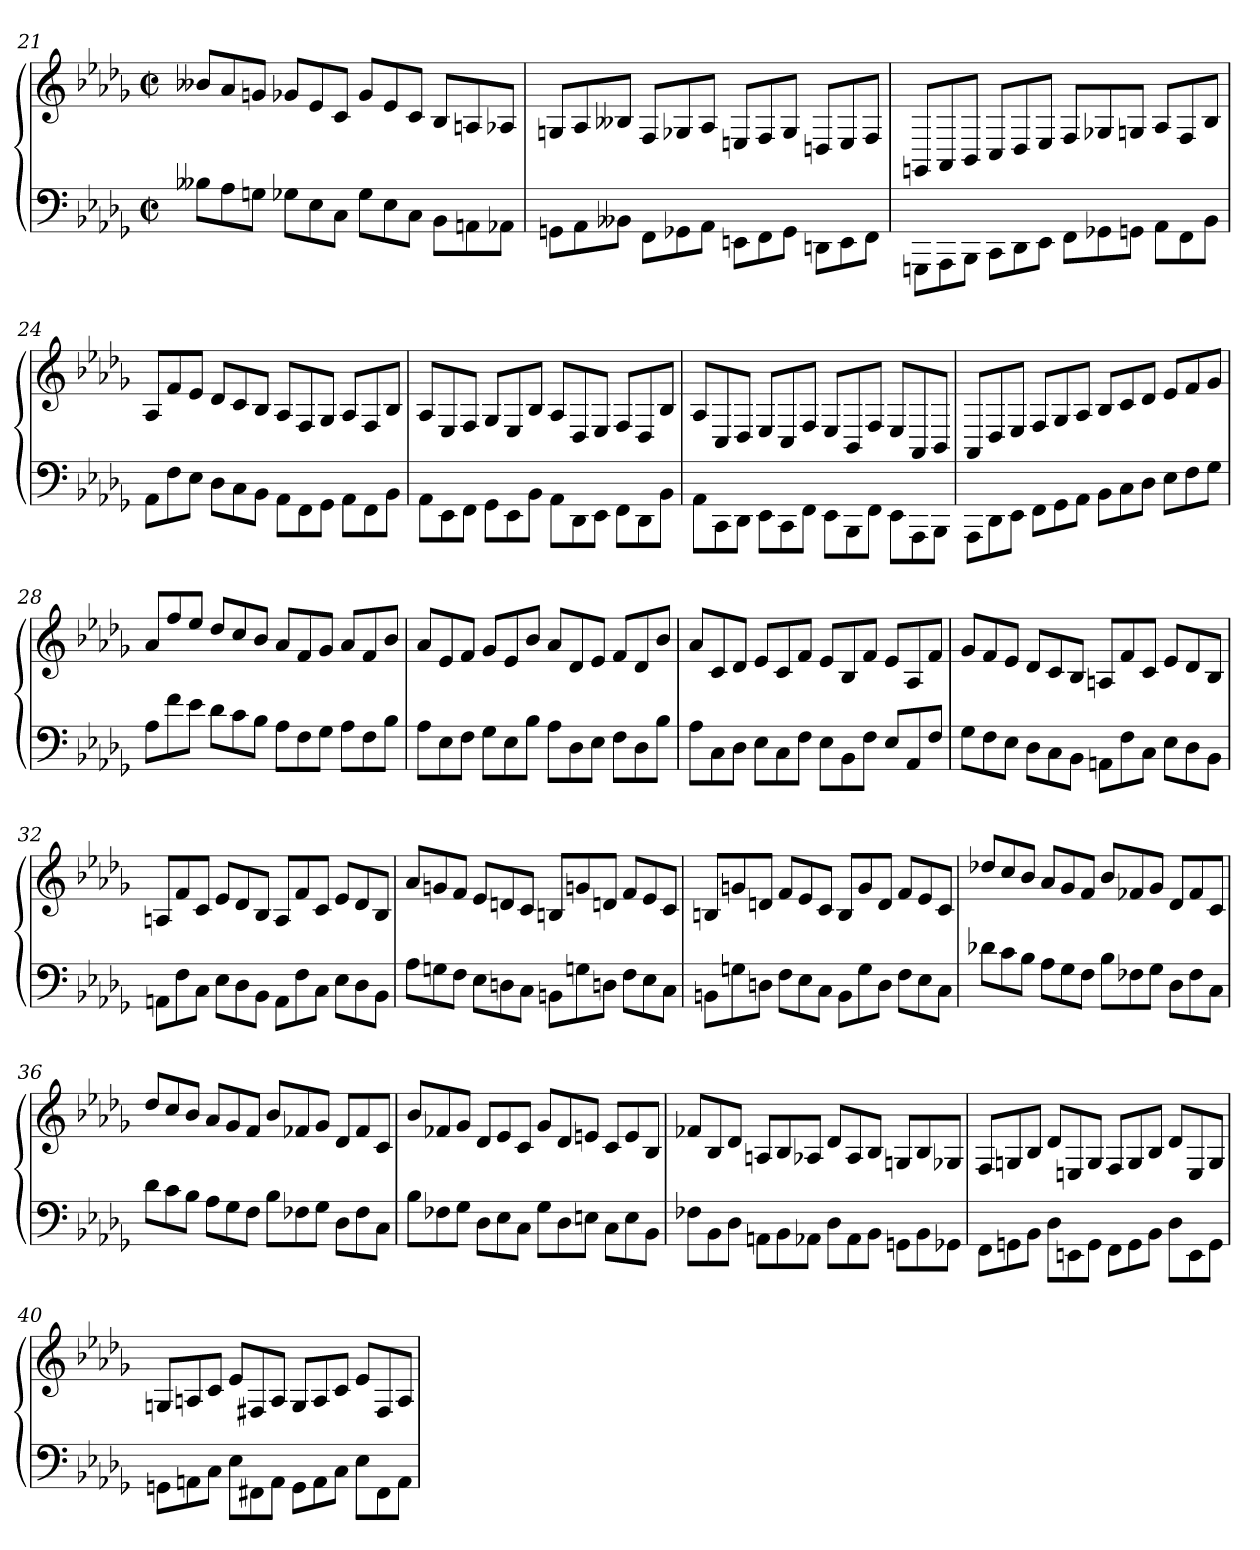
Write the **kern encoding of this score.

**kern	**kern
*part1	*part1
*staff2	*staff1
*clefF4	*clefG2
*k[b-e-a-d-g-]	*k[b-e-a-d-g-]
*M2/2	*M2/2
*met(c|)	*met(c|)
*Xtuplet	*Xtuplet
=21	=21
12B--XL	12b--XL
12A-	12a-
12GnJ	12gnJ
12G-XL	12g-XL
12E-	12e-
12CJ	12cJ
12G-L	12g-L
12E-	12e-
12CJ	12cJ
12BB-\L	12B-/L
12AAn\	12An/
12AA-X\J	12A-X/J
=22	=22
12GGn\L	12Gn/L
12AA-\	12A-/
12BB--X\J	12B--X/J
12FF\L	12F/L
12GG-X\	12G-X/
12AA-\J	12A-/J
12EEn\L	12En/L
12FF\	12F/
12GG-\J	12G-/J
12DDn\L	12Dn/L
12EE\	12E/
12FF\J	12F/J
=23	=23
12GGGn\L	12GGn/L
12AAA-\	12AA-/
12BBB-\J	12BB-/J
12CC\L	12C/L
12DD-\	12D-/
12EE-\J	12E-/J
12FF\L	12F/L
12GG-X	12G-X
12GGn\J	12Gn/J
12AA-\L	12A-/L
12FF\	12F/
12BB-\J	12B-/J
=24	=24
12AA-\L	12A-/L
12F	12f
12E-J	12e-J
12D-\L	12d-L
12C\	12c
12BB-\J	12B-J
12AA-\L	12A-/L
12FF\	12F/
12GG-\J	12G-/J
12AA-\L	12A-/L
12FF\	12F/
12BB-\J	12B-/J
=25	=25
12AA-\L	12A-/L
12EE-\	12E-/
12FF\J	12F/J
12GG-\L	12G-/L
12EE-\	12E-/
12BB-\J	12B-/J
12AA-\L	12A-/L
12DD-\	12D-/
12EE-\J	12E-/J
12FF\L	12F/L
12DD-\	12D-/
12BB-\J	12B-/J
=26	=26
12AA-\L	12A-/L
12CC\	12C/
12DD-\J	12D-/J
12EE-\L	12E-/L
12CC\	12C/
12FF\J	12F/J
12EE-\L	12E-/L
12BBB-\	12BB-/
12FF\J	12F/J
12EE-\L	12E-/L
12AAA-\	12AA-/
12BBB-\J	12BB-/J
=27	=27
12AAA-\L	12AA-/L
12DD-\	12D-/
12EE-\J	12E-/J
12FF\L	12F/L
12GG-\	12G-/
12AA-\J	12A-/J
12BB-\L	12B-L
12C\	12c
12D-\J	12d-J
12E-L	12e-L
12F	12f
12G-J	12g-J
=28	=28
12A-L	12a-/L
12f\	12ff/
12e-\J	12ee-/J
12d-\L	12dd-/L
12c\	12cc/
12B-\J	12b-/J
12A-L	12a-L
12F	12f
12G-J	12g-J
12A-L	12a-L
12F	12f
12B-J	12b-J
=29	=29
12A-L	12a-L
12E-	12e-
12FJ	12fJ
12G-L	12g-L
12E-	12e-
12B-J	12b-J
12A-L	12a-L
12D-	12d-
12E-J	12e-J
12FL	12fL
12D-	12d-
12B-J	12b-J
=30	=30
12A-L	12a-L
12C	12c
12D-J	12d-J
12E-L	12e-L
12C	12c
12FJ	12fJ
12E-L	12e-L
12BB-	12B-
12FJ	12fJ
12E-L	12e-L
12AA-	12A-
12FJ	12fJ
=31	=31
12G-L	12g-L
12F	12f
12E-J	12e-J
12D-\L	12d-L
12C\	12c
12BB-\J	12B-J
12AAn\L	12An/L
12F	12f
12CJ	12cJ
12E-\L	12e-L
12D-\	12d-
12BB-\J	12B-J
=32	=32
12AAn\L	12An/L
12F	12f
12CJ	12cJ
12E-\L	12e-L
12D-\	12d-
12BB-\J	12B-J
12AA\L	12A/L
12F	12f
12CJ	12cJ
12E-\L	12e-L
12D-\	12d-
12BB-\J	12B-J
=33	=33
12A-L	12a-L
12Gn	12gn
12FJ	12fJ
12E-L	12e-L
12Dn	12dn
12CJ	12cJ
12BBnL	12BnL
12Gn	12gn
12DnJ	12dnJ
12FL	12fL
12E-	12e-
12CJ	12cJ
=34	=34
12BBnL	12BnL
12Gn	12gn
12DnJ	12dnJ
12FL	12fL
12E-	12e-
12CJ	12cJ
12BBL	12BL
12G	12g
12DJ	12dJ
12FL	12fL
12E-	12e-
12CJ	12cJ
=35	=35
12d-XL	12dd-X/L
12c	12cc/
12B-J	12b-/J
12A-L	12a-L
12G-	12g-
12FJ	12fJ
12B-L	12b-L
12F-X	12f-X
12G-J	12g-J
12D-L	12d-L
12F-	12f-
12CJ	12cJ
=36	=36
12d-L	12dd-/L
12c	12cc/
12B-J	12b-/J
12A-L	12a-L
12G-	12g-
12FJ	12fJ
12B-L	12b-L
12F-X	12f-X
12G-J	12g-J
12D-L	12d-L
12F-	12f-
12CJ	12cJ
=37	=37
12B-L	12b-L
12F-X	12f-X
12G-J	12g-J
12D-L	12d-L
12E-	12e-
12CJ	12cJ
12G-L	12g-L
12D-	12d-
12EnJ	12enJ
12CL	12cL
12E	12e
12BB-\J	12B-/J
=38	=38
12F-XL	12f-XL
12BB-	12B-
12D-J	12d-J
12AAn\L	12An/L
12BB-\	12B-/
12AA-X\J	12A-X/J
12D-L	12d-L
12AA-\	12A-/
12BB-\J	12B-/J
12GGn\L	12Gn/L
12BB-\	12B-/
12GG-X\J	12G-X/J
=39	=39
12FF\L	12F/L
12GGn\	12Gn/
12BB-\J	12B-/J
12D-L	12d-L
12EEn\	12En/
12GG\J	12G/J
12FF\L	12F/L
12GG\	12G/
12BB-\J	12B-/J
12D-L	12d-L
12EE\	12E/
12GG\J	12G/J
=40	=40
12GGn\L	12Gn/L
12AAn\	12An/
12C\J	12c/J
12E-L	12e-L
12FF#X\	12F#X/
12AA\J	12A/J
12GG\L	12G/L
12AA\	12A/
12C\J	12c/J
12E-L	12e-L
12FF#\	12F#/
12AA\J	12A/J
=	=
*-	*-
